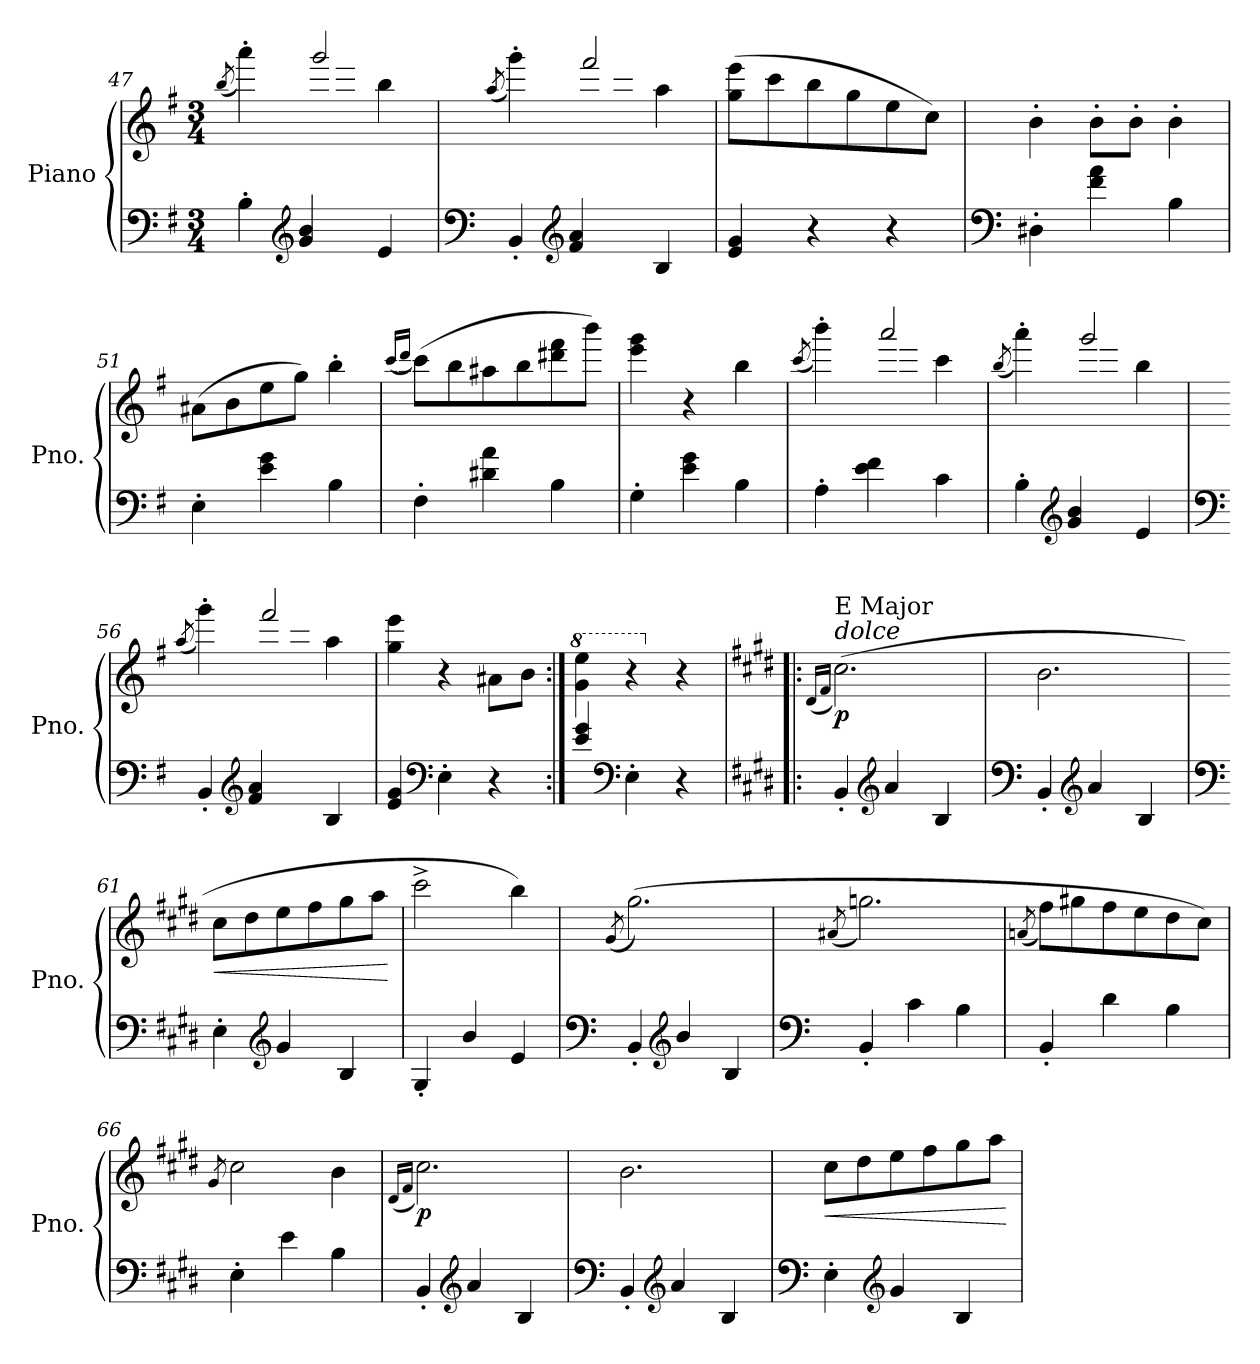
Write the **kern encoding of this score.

**kern	**kern	**dynam
*part1	*part1	*part1
*staff2	*staff1	*staff1/2
*I"Piano	*	*
*I'Pno.	*	*
*clefF4	*clefG2	*
*k[f#]	*k[f#]	*
*M3/4	*M3/4	*
=47	=47	=47
.	(<8qbb/	.
*	*^	*
4B'\	4aaa'\)	4ryy	.
*clefG2	*	*	*
4g/ 4b/	8ggg\Lyy	2ggg/	.
.	8eee\J	.	.
4e/	4bb\	.	.
=48	=48	=48	=48
*clefF4	*	*	*
.	(<8qaa/	.	.
4BB'/	4ggg'\)	4ryy	.
*clefG2	*	*	*
4f#/ 4a/	8fff#\Lyy	2fff#/	.
.	8ddd#X\J	.	.
4B/	4aa\	.	.
*	*v	*v	*
=49	=49	=49
4e/ 4g/	(>8gg\ 8eee\L	.
.	8ccc\	.
4r	8bb\	.
.	8gg\	.
4r	8ee\	.
.	8cc\J)	.
!!LO:LB:g=z
=50	=50	=50
*clefF4	*	*
4D#X'\	4b'\	.
4f#\ 4a\	8b'\L	.
.	8b'\J	.
4B\	4b'\	.
=51	=51	=51
4E'\	(>8a#X\L	.
.	8b\	.
4e\ 4g\	8ee\	.
.	8gg\J)	.
4B\	4bb'\	.
=52	=52	=52
.	(<16qccc/LL	.
.	16qddd/JJ	.
4F#'\	(>8ccc\L)	.
.	8bb\	.
4d#X\ 4a\	8aa#X\	.
.	8bb\	.
4B\	8ddd#X\ 8fff#\	.
.	8bbb\J)	.
=53	=53	=53
4G'\	4eee\ 4ggg\	.
4e\ 4g\	4r	.
4B\	4bb\	.
=54	=54	=54
.	(<8qccc/	.
*	*^	*
4A'\	4bbb'\)	4ryy	.
4e\ 4f#\	8aaa\Lyy	2aaa/	.
.	8fff#\J	.	.
4c\	4ccc\	.	.
=55	=55	=55	=55
.	(<8qbb/	.	.
4B'\	4aaa'\)	4ryy	.
*clefG2	*	*	*
4g/ 4b/	8ggg\Lyy	2ggg/	.
.	8eee\J	.	.
4e/	4bb\	.	.
!!LO:LB:g=z	!!
=56	=56	=56	=56
*clefF4	*	*	*
.	(<8qaa/	.	.
4BB'/	4ggg'\)	4ryy	.
*clefG2	*	*	*
4f#/ 4a/	8fff#\Lyy	2fff#/	.
.	8ddd#X\J	.	.
4B/	4aa\	.	.
*	*v	*v	*
=57	=57	=57
4e/ 4g/	4gg\ 4eee\	.
*clefF4	*	*
4E'\	4r	.
4r	8a#X\L	.
.	8b\J	.
=58:|!	=58:|!	=58:|!
*	*8va	*
4e/ 4g/	4gg\ 4eee\	.
*clefF4	*	*
4E'\	4r	.
*	*X8va	*
4r	4r	.
=59!|:	=59!|:	=59!|:
*k[f#c#g#d#]	*k[f#c#g#d#]	*
.	(<16qd#/LL	.
.	16qf#/JJ	.
!	!LO:TX:a:i:t=dolce	!
!	!LO:TX:a:t=E Major	!
!	!	!LO:DY:b
4BB'/	(>2.cc#\)	p
*clefG2	*	*
4a/	.	.
4B/	.	.
=60	=60	=60
*clefF4	*	*
4BB'/	2.b\	.
*clefG2	*	*
4a/	.	.
4B/	.	.
!!LO:LB:g=z
=61	=61	=61
*clefF4	*	*
!	!	!LO:HP:b
4E'\	8cc#\L	<
.	8dd#\	.
*clefG2	*	*
4g#/	8ee\	.
.	8ff#\	.
4B/	8gg#\	.
.	8aa\J	.
.	.	[
=62	=62	=62
4G#'/	2ccc#^\	.
4b/	.	.
4e/	4bb\)	.
=63	=63	=63
*clefF4	*	*
.	(<8qg#/	.
4BB'/	(>2.gg#\)	.
*clefG2	*	*
4b/	.	.
4B/	.	.
=64	=64	=64
*clefF4	*	*
.	(<8qa#X/	.
4BB'/	2.ggn\)	.
4c#\	.	.
4B\	.	.
=65	=65	=65
.	(<8qan/	.
4BB'/	8ff#\L)	.
.	8gg#X\	.
4d#\	8ff#\	.
.	8ee\	.
4B\	8dd#\	.
.	8cc#\J)	.
=66	=66	=66
.	8qg#/	.
4E'\	2cc#\	.
4e\	.	.
4B\	4b\	.
!!LO:PB:g=z
=67	=67	=67
.	(<16qd#/LL	.
.	16qf#/JJ	.
!	!	!LO:DY:b
4BB'/	2.cc#\)	p
*clefG2	*	*
4a/	.	.
4B/	.	.
=68	=68	=68
*clefF4	*	*
4BB'/	2.b\	.
*clefG2	*	*
4a/	.	.
4B/	.	.
=69	=69	=69
*clefF4	*	*
!	!	!LO:HP:b
4E'\	8cc#\L	<
.	8dd#\	.
*clefG2	*	*
4g#/	8ee\	.
.	8ff#\	.
4B/	8gg#\	.
.	8aa\J	.
.	.	[
=	=	=
*-	*-	*-
